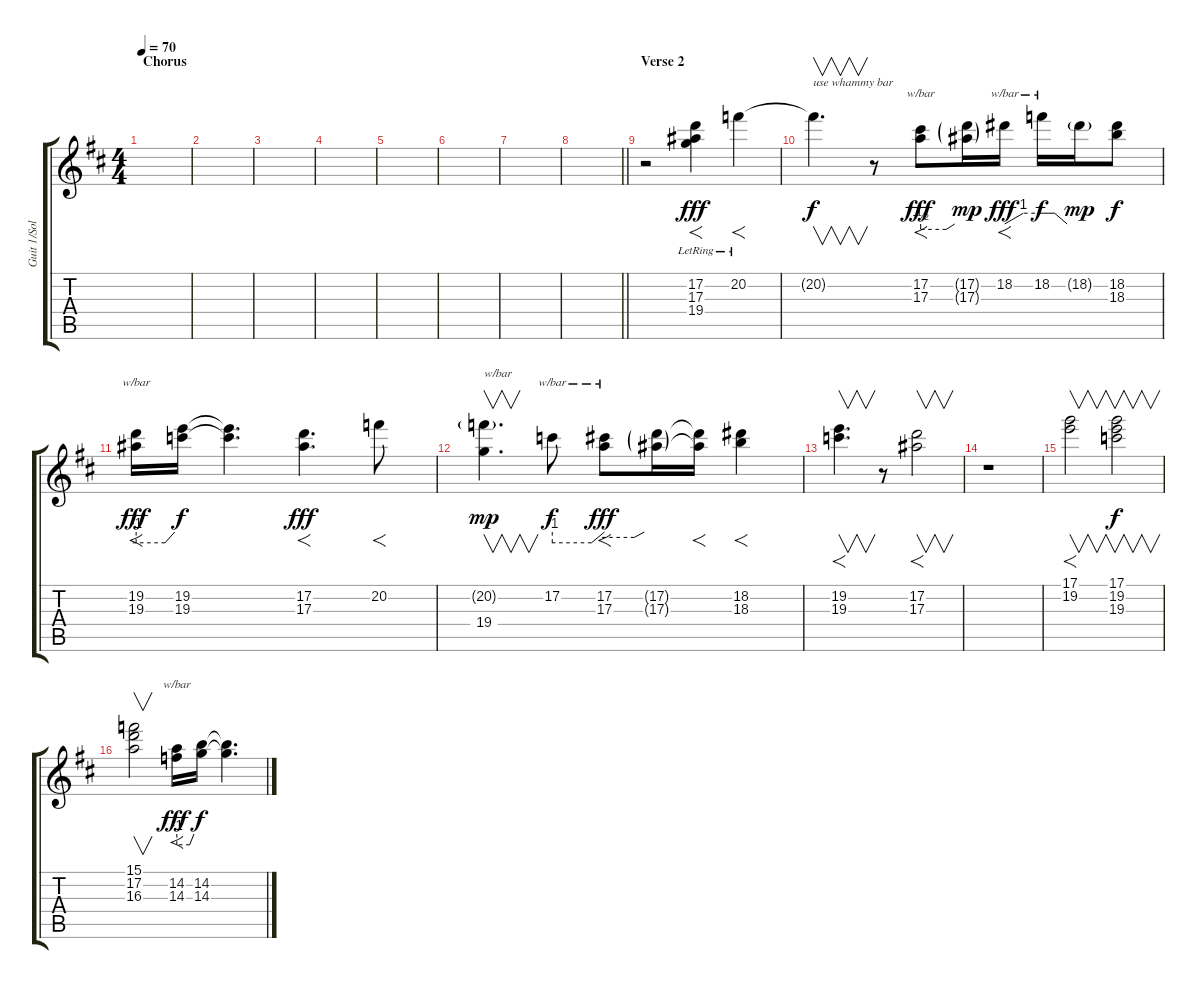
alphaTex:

\track ("Guit 1/Solo (D tuning)" "Guit 1/Sol") {instrument acousticguitarsteel}
\staff {score tabs}
\tuning (D4 A3 F3 C3 G2 D2) {hide}
\ts (4 4)
\section ("" "Chorus")
\tempo 70
\clef g2
\ks bminor
|
|
|
|
|
|
|
\barLineRight lightlight
|
\section ("" "Verse 2")
r.2 (17.2{lr} 17.3{lr} 19.4{lr}).4{f dy fff} 20.2{lr}.4{f} |
20.2{t}.4{v d txt "use whammy bar" dy f} r.8 (17.2 17.3).8{f tbe (custom default 0 -2 45 -2 60 0) dy fff} (17.2{g} 17.3{g}).16{dy mp} 18.2.16{f tbe (custom default 0 0 30 4 60 4) dy fff} 18.2.16{tbe (custom default 0 4 3 4 16 4 30 4 60 0) dy f} 18.2{g}.16{dy mp} (18.2 18.3).8{dy f} |
(19.2 19.3).16{f tbe (custom default 0 -4 45 -4 60 0) dy fff} (19.2 19.3).16{dy f} (19.2{t} 19.3{t}).4{d} (17.2 17.3).4{f d dy fff} 20.2.8{f} |
(20.2{g} 19.4).4{v d txt "w/bar" dy mp} 17.2.8{tbe (custom default 0 -4 45 -4 60 0) dy f} (17.2 17.3).8{f tbe (custom default 0 -2 45 -2 60 0) dy fff} (17.2{g} 17.3{g}).16 (17.2{t} 17.3{t}).16{f} (18.2 18.3).4{f} |
(19.2 19.3).4{f v d} r.8 (17.2 17.3).2{f v} |
r.1 |
(17.1 19.2).2{f v} (17.1 19.2 19.3).2{v dy f} |
(15.1 17.2 16.3).2{v} (14.2 14.3).16{f tbe (custom default 0 -4 45 -4 60 0) dy fff} (14.2 14.3).16{dy f} (14.2{t} 14.3{t}).4{d}
